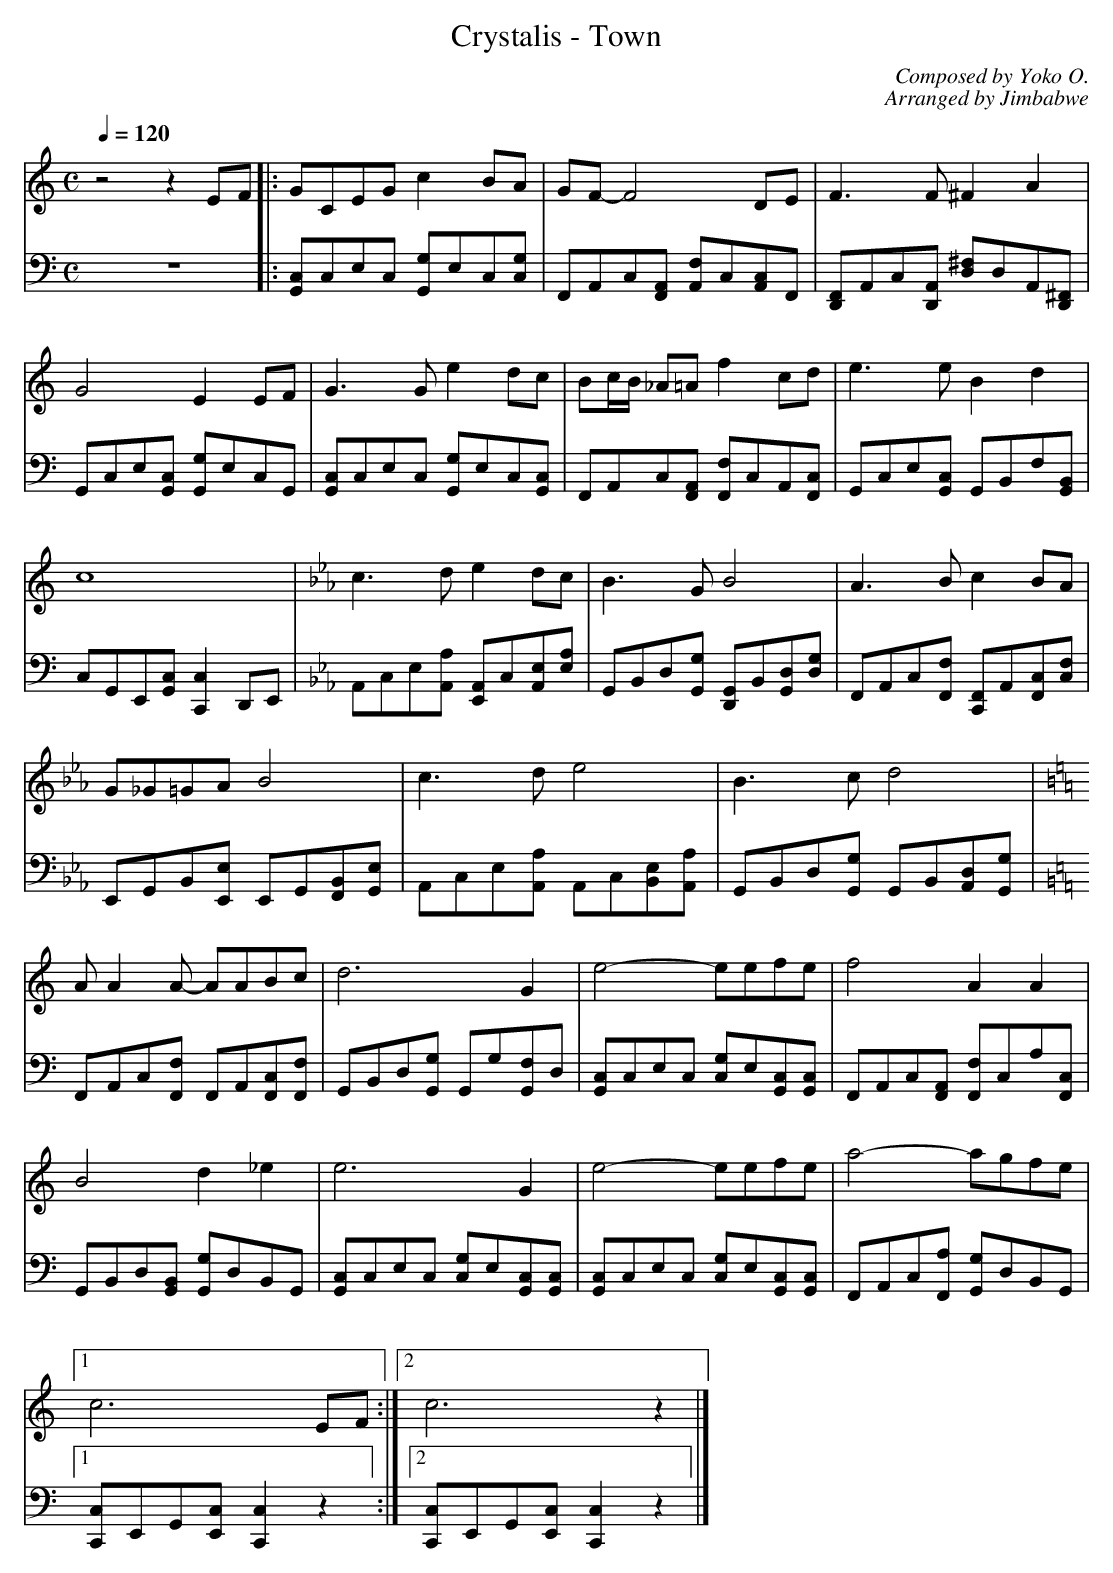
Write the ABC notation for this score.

X:1
T:Crystalis - Town
C:Composed by Yoko O.
C:Arranged by Jimbabwe
M:C
Q:1/4=120
L:1/8
V:T treble
V:B bass
K:C
         [V:T]                z4               z2 EF                  |: GCEG                 c2                     BA                      |  GF-              F4 DE                    | F3                    F ^F2 A2                 |
         [V:B]                z8                                      |: [G,,C,]C,E,C,        [G,,G,]E,C,[G,C,]                              |  F,,A,,C,[F,,A,,] [A,,F,]C,[A,,C,]F,,      | [D,,F,,]A,,C,[D,,A,,] [D,^F,]D,A,,[D,,^F,,]    |
         [V:T]                G4               E2 EF                  |  G3                   G                      e2 dc                   |  Bc/B/            _A=A f2 cd               | e3                    e B2 d2                  |
         [V:B]                G,,C,E,[G,,C,]   [G,,G,]E,C,G,,         |  [G,,C,]C,E,C,        [G,,G,]E,C,[G,,C,]                             |  F,,A,,C,[F,,A,,] [F,,F,]C,A,,[F,,C,]      | G,,C,E,[G,,C,]        G,,B,,F,[G,,B,,]         |
         [V:T]                c8                                      |  [K:Eb]               c3                     d e2 dc                 |  B3               G B4                     | A3                    B c2 BA                  |
         [V:B]                C,G,,E,,[G,,C,]  [C,,C,]2 D,,E,,        |  [K:Eb]               A,,C,E,[A,,A,]         [E,,A,,]C,[A,,E,][E,A,] |  G,,B,,D,[G,,G,]  [D,,G,,]B,,[G,,D,][D,G,] | F,,A,,C,[F,,F,]       [C,,F,,]A,,[F,,C,][C,F,] |
         [V:T]                G_G=GA           B4                     |  c3                   d                      e4                      |  B3               c d4                     | [K:C]
         [V:B]                E,,G,,B,,[E,,E,] E,,G,,[F,,B,,][G,,E,]  |  A,,C,E,[A,,A,]       A,,C,[B,,E,][A,,A,]                            |  G,,B,,D,[G,,G,]  G,,B,,[A,,D,][G,,G,]     | [K:C]
         [V:T]                A                A2 A- AABc             |  d6                   G2                                             |  e4-              eefe                     | f4                    A2 A2                    |
         [V:B]                F,,A,,C,[F,,F,]  F,,A,,[F,,C,][F,,F,]   |  G,,B,,D,[G,,G,]      G,,G,[G,,F,]D,                                 |  [G,,C,]C,E,C,    [C,G,]E,[G,,C,][G,,C,]   | F,,A,,C,[F,,A,,]      [F,,F,]C,A,[F,,C,]       |
         [V:T]                B4               d2 _e2                 |  e6                   G2                                             |  e4-              eefe                     | a4-                   agfe                     |
         [V:B]                G,,B,,D,[G,,B,,] [G,,G,]D,B,,G,,        |  [G,,C,]C,E,C,        [C,G,]E,[G,,C,][G,,C,]                         |  [G,,C,]C,E,C,    [C,G,]E,[G,,C,][G,,C,]   | F,,A,,C,[F,,A,]       [G,,G,]D,B,,G,,          |
[V:T] [1 c6                   EF                                     :|2 c6                   z2                                             |]
[V:B] [1 [C,,C,]E,,G,,[E,,C,] [C,,C,]2         z2                    :|2 [C,,C,]E,,G,,[E,,C,] [C,,C,]2               z2                      |]
